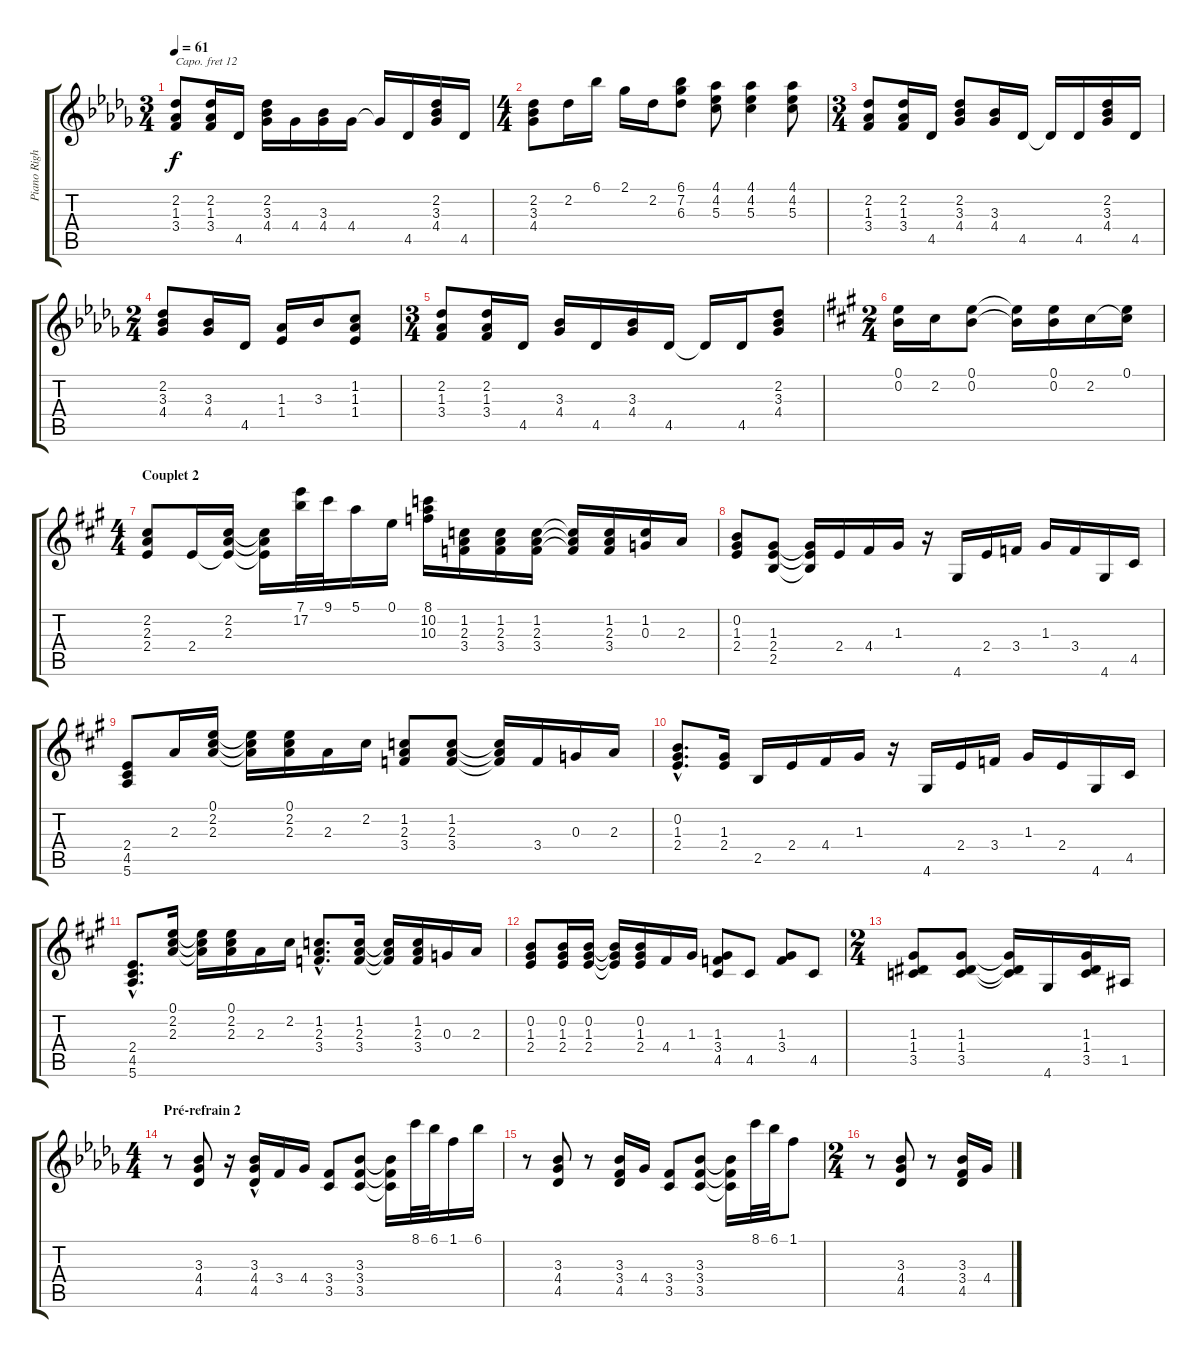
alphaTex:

\track ("Piano Right Hand" "Piano Righ") {instrument acousticgrandpiano}
\staff {score tabs}
\capo 12
\tuning (E4 B3 G3 D3 A2 E2) {hide}
\ts (3 4)
\tempo 61
\clef g2
\ks db
(2.2 1.3 3.4).8{dy f} (2.2 1.3 3.4).16 4.5.16 (2.2 3.3 4.4).16 4.4.16 (3.3 4.4).16 4.4.16 4.4{t}.16 4.5.16 (2.2 3.3 4.4).16 4.5.16 |
\ts (4 4)
(2.2 3.3 4.4).8 2.2.16 6.1.16 2.1.16 2.2.16 (6.1 7.2 6.3).8 (4.1 4.2 5.3).8 (4.1 4.2 5.3).4 (4.1 4.2 5.3).8 |
\ts (3 4)
(2.2 1.3 3.4).8 (2.2 1.3 3.4).16 4.5.16 (2.2 3.3 4.4).8 (3.3 4.4).16 4.5.16 4.5{t}.16 4.5.16 (2.2 3.3 4.4).16 4.5.16 |
\ts (2 4)
(2.2 3.3 4.4).8 (3.3 4.4).16 4.5.16 (1.3 1.4).16 3.3.16 (1.2 1.3 1.4).8 |
\ts (3 4)
(2.2 1.3 3.4).8 (2.2 1.3 3.4).16 4.5.16 (3.3 4.4).16 4.5.16 (3.3 4.4).16 4.5.16 4.5{t}.16 4.5.16 (2.2 3.3 4.4).8 |
\ts (2 4)
\ks a
(0.1 0.2).16 2.2.16 (0.1 0.2).8 (0.1{t} 0.2{t}).16 (0.1 0.2).16 2.2.16 (0.1 2.2{t}).16 |
\ts (4 4)
\section ("" "Couplet 2")
(2.2 2.3 2.4).8 2.4.16 (2.2 2.3 2.4{t}).16 (2.2{t} 2.3{t} 2.4{t}).16 (7.1 17.2).32 9.1.32 5.1.16 0.1.16 (8.1 10.2 10.3).16 (1.2 2.3 3.4).16 (1.2 2.3 3.4).16 (1.2 2.3 3.4).16 (1.2{t} 2.3{t} 3.4{t}).16 (1.2 2.3 3.4).16 (1.2 0.3).16 2.3.16 |
(0.2 1.3 2.4).8 (1.3 2.4 2.5).8 (1.3{t} 2.4{t} 2.5{t}).16 2.4.16 4.4.16 1.3.16 r.16 4.6.16 2.4.16 3.4.16 1.3.16 3.4.16 4.6.16 4.5.16 |
(2.4 4.5 5.6).8 2.3.16 (0.1 2.2 2.3).16 (0.1{t} 2.2{t} 2.3{t}).16 (0.1 2.2 2.3).16 2.3.16 2.2.16 (1.2 2.3 3.4).8 (1.2 2.3 3.4).8 (1.2{t} 2.3{t} 3.4{t}).16 3.4.16 0.3.16 2.3.16 |
(0.2{hac} 1.3{hac} 2.4{hac}).8{d} (1.3 2.4).16 2.5.16 2.4.16 4.4.16 1.3.16 r.16 4.6.16 2.4.16 3.4.16 1.3.16 2.4.16 4.6.16 4.5.16 |
(2.4{hac} 4.5{hac} 5.6{hac}).8{d} (0.1 2.2 2.3).16 (0.1{t} 2.2{t} 2.3{t}).16 (0.1 2.2 2.3).16 2.3.16 2.2.16 (1.2{hac} 2.3{hac} 3.4{hac}).8{d} (1.2 2.3 3.4).16 (1.2{t} 2.3{t} 3.4{t}).16 (1.2 2.3 3.4).16 0.3.16 2.3.16 |
(0.2 1.3 2.4).8 (0.2 1.3 2.4).16 (0.2 1.3 2.4).16 (0.2{t} 1.3{t} 2.4{t}).16 (0.2 1.3 2.4).16 4.4.16 1.3.16 (1.3 3.4 4.5).8 4.5.8 (1.3 3.4).8 4.5.8 |
\ts (2 4)
(1.3 1.4 3.5).8 (1.3 1.4 3.5).8 (1.3{t} 1.4{t} 3.5{t}).16 4.6.16 (1.3 1.4 3.5).16 1.5.16 |
\ts (4 4)
\section ("" "Pré-refrain 2")
\ks db
r.8 (3.3 4.4 4.5).8 r.16 (3.3{hac} 4.4 4.5{hac}).16 3.4.16 4.4.16 (3.4 3.5).8 (3.3 3.4 3.5).8 (3.3{t} 3.4{t} 3.5{t}).16 8.1.32 6.1.32 1.1.16 6.1.16 |
r.8 (3.3 4.4 4.5).8 r.8 (3.3 3.4 4.5).16 4.4.16 (3.4 3.5).8 (3.3 3.4 3.5).8 (3.3{t} 3.4{t} 3.5{t}).16 8.1.32 6.1.32 1.1.8 |
\ts (2 4)
r.8 (3.3 4.4 4.5).8 r.8 (3.3 3.4 4.5).16 4.4.16
